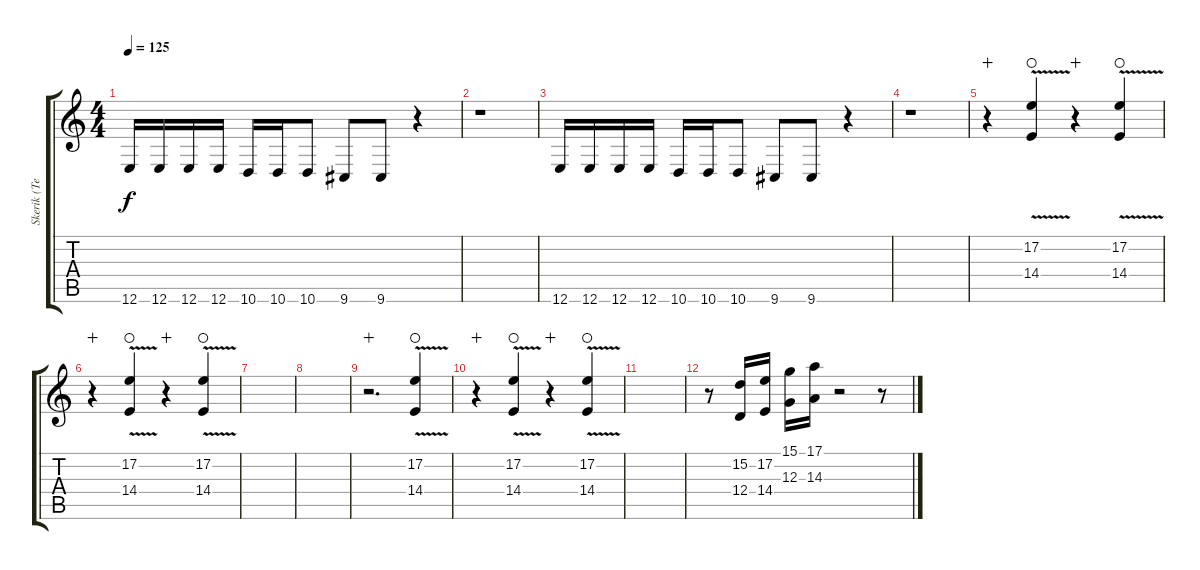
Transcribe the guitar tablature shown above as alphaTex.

\track ("Skerik (Tenor Sax)" "Skerik (Te") {instrument altosax}
\staff {score tabs}
\tuning (E4 B3 G3 D3 A2 E2) {hide}
\ts (4 4)
\tempo 125
\clef g2
\ks c
12.6.16{dy f} 12.6.16 12.6.16 12.6.16 10.6.16 10.6.16 10.6.8 9.6.8 9.6.8 r.4 |
r.1 |
12.6.16 12.6.16 12.6.16 12.6.16 10.6.16 10.6.16 10.6.8 9.6.8 9.6.8 r.4 |
r.1 |
r.4{wahc} (17.2{v} 14.4).4{waho} r.4{wahc} (17.2{v} 14.4).4{waho} |
r.4{wahc} (17.2{v} 14.4).4{waho} r.4{wahc} (17.2{v} 14.4).4{waho} |
|
|
r.2{d wahc} (17.2{v} 14.4).4{waho} |
r.4{wahc} (17.2{v} 14.4).4{waho} r.4{wahc} (17.2{v} 14.4).4{waho} |
|
r.8 (15.2 12.4).16 (17.2 14.4).16 (15.1 12.3).16 (17.1 14.3).16 r.2 r.8
